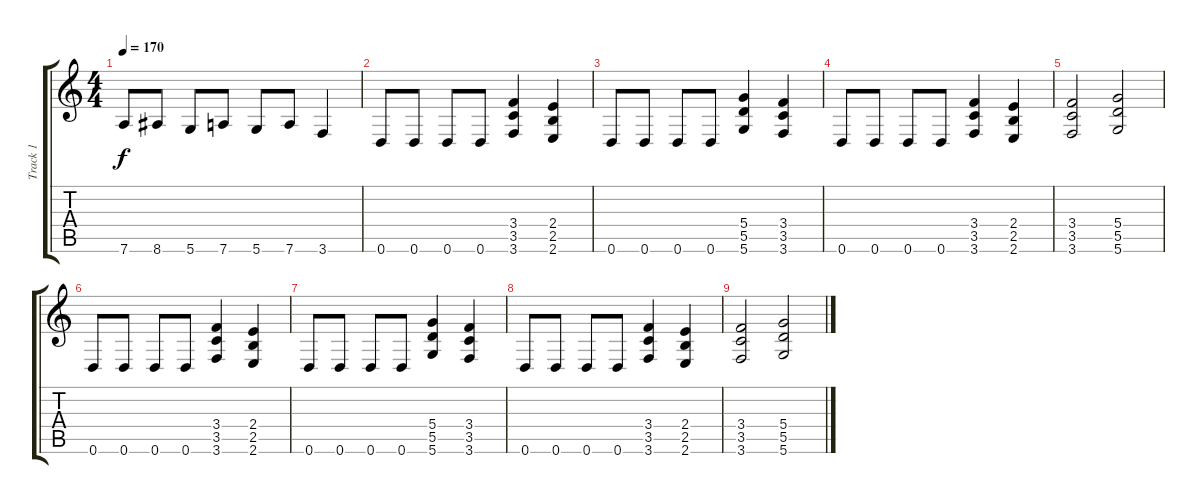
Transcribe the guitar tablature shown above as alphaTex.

\track ("Track 1" "Track 1") {instrument overdrivenguitar}
\staff {score tabs}
\tuning (E4 B3 G3 D3 A2 D2) {hide}
\ts (4 4)
\tempo 170
\clef g2
\ks c
7.6.8{dy f} 8.6.8 5.6.8 7.6.8 5.6.8 7.6.8 3.6.4 |
0.6.8 0.6.8 0.6.8 0.6.8 (3.4 3.5 3.6).4 (2.4 2.5 2.6).4 |
0.6.8 0.6.8 0.6.8 0.6.8 (5.4 5.5 5.6).4 (3.4 3.5 3.6).4 |
0.6.8 0.6.8 0.6.8 0.6.8 (3.4 3.5 3.6).4 (2.4 2.5 2.6).4 |
(3.4 3.5 3.6).2 (5.4 5.5 5.6).2 |
0.6.8 0.6.8 0.6.8 0.6.8 (3.4 3.5 3.6).4 (2.4 2.5 2.6).4 |
0.6.8 0.6.8 0.6.8 0.6.8 (5.4 5.5 5.6).4 (3.4 3.5 3.6).4 |
0.6.8 0.6.8 0.6.8 0.6.8 (3.4 3.5 3.6).4 (2.4 2.5 2.6).4 |
(3.4 3.5 3.6).2 (5.4 5.5 5.6).2
